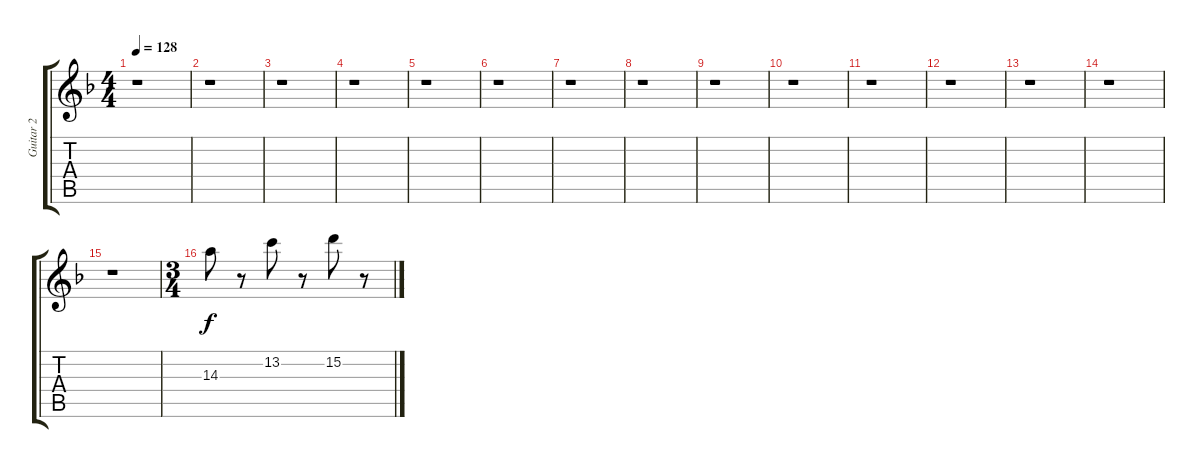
\track ("Guitar 2" "Guitar 2") {instrument electricguitarclean}
\staff {score tabs}
\tuning (E4 B3 G3 D3 A2 E2) {hide}
\ts (4 4)
\tempo 128
\clef g2
\ks f
r.1{dy f} |
r.1 |
r.1 |
r.1 |
r.1 |
r.1 |
r.1 |
r.1 |
r.1 |
r.1 |
r.1 |
r.1 |
r.1 |
r.1 |
r.1 |
\ts (3 4)
14.3.8 r.8 13.2.8 r.8 15.2.8 r.8
